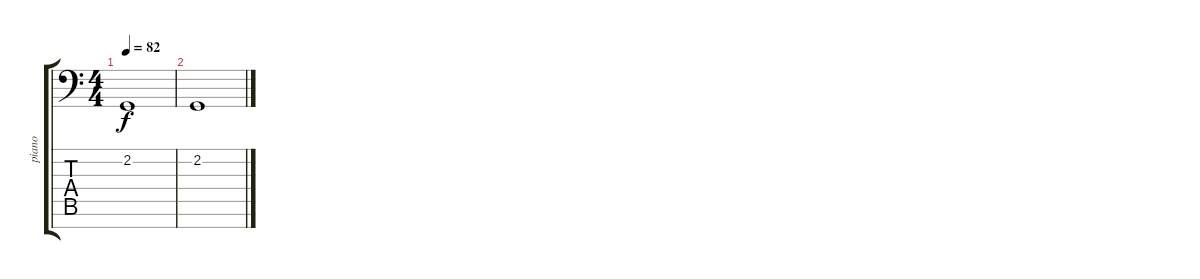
\track ("piano" "piano") {instrument acousticgrandpiano}
\staff {score tabs}
\tuning (D3 F2 F2 E2 C1 F0 C0) {hide}
\ts (4 4)
\tempo 82
\clef f4
\ks c
2.2.1{dy f} |
2.2.1
